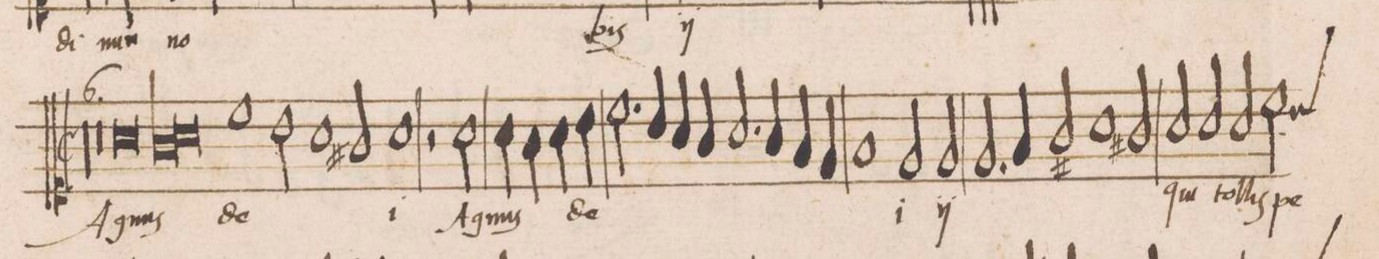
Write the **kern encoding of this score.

**kern	**text
*I"DISCANTVS	*
*clefC1	*
*k[]	*
*met(C|)	*
*M2/1	*
00r	.
=28-	=28-
=29-	=29-
0r	.
=30-	=30-
0a	Ag-
=31-	=31-
*lig	*
1gny	-nus
1a	.
*Xlig	*
=32-	=32-
1cc	de-
2b\	.
1a\	.
=33-	=33-
2g#X/	.
1a	-i
=34-	=34-
2r	.
2a\	Ag-
4a\	-nus
4gny\	.
4a\	de-
4b\	.
=35-	=35-
2.cc\	.
4b/	.
4a/	.
4g/	.
2.a/	.
=36-	=36-
4g/	.
4fny/	.
4e/	.
1f	.
=37-	=37-
2e/	i
*	*ij
2e/	Ag-
2.e/	-nus
4f/	.
=38-	=38-
2g#X/	de-
1a	.
2g#X/	-i
*	*Xij
=39-	=39-
2a/	qui
2a/	tol-
2a/	-lis
*custos:B	*
2cc\	pe-
=40-	=40-
*-	*-
